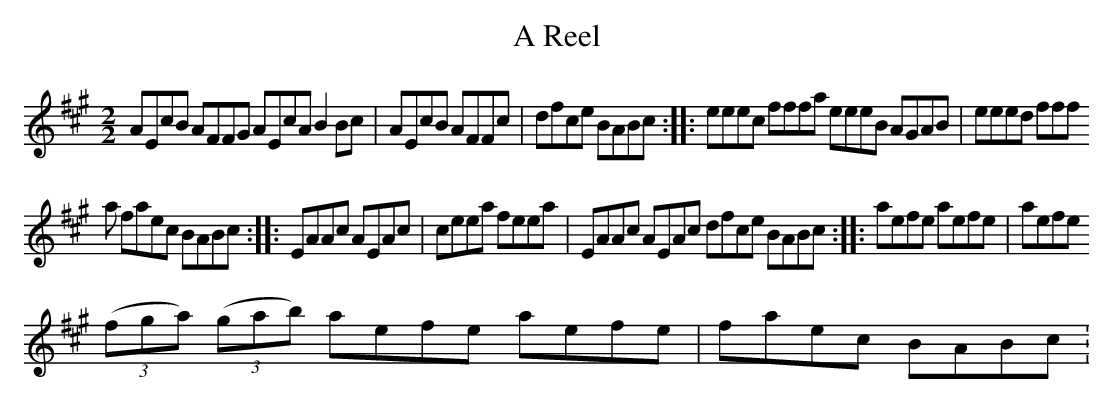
X:1
T:A Reel
M:2/2
L:1/8
K:A Major
AEcB AFFG AEcA B2 Bc|AEcB AFFc|dfce BABc:||:eeec fffa eeeB AGAB|eeed fff
a faec BABc:||:EAAc AEAc|ceea feea|EAAc AEAc dfce BABc:||:aefe aefe|aefe
((3fga) ((3gab) aefe aefe|faec BABc:
